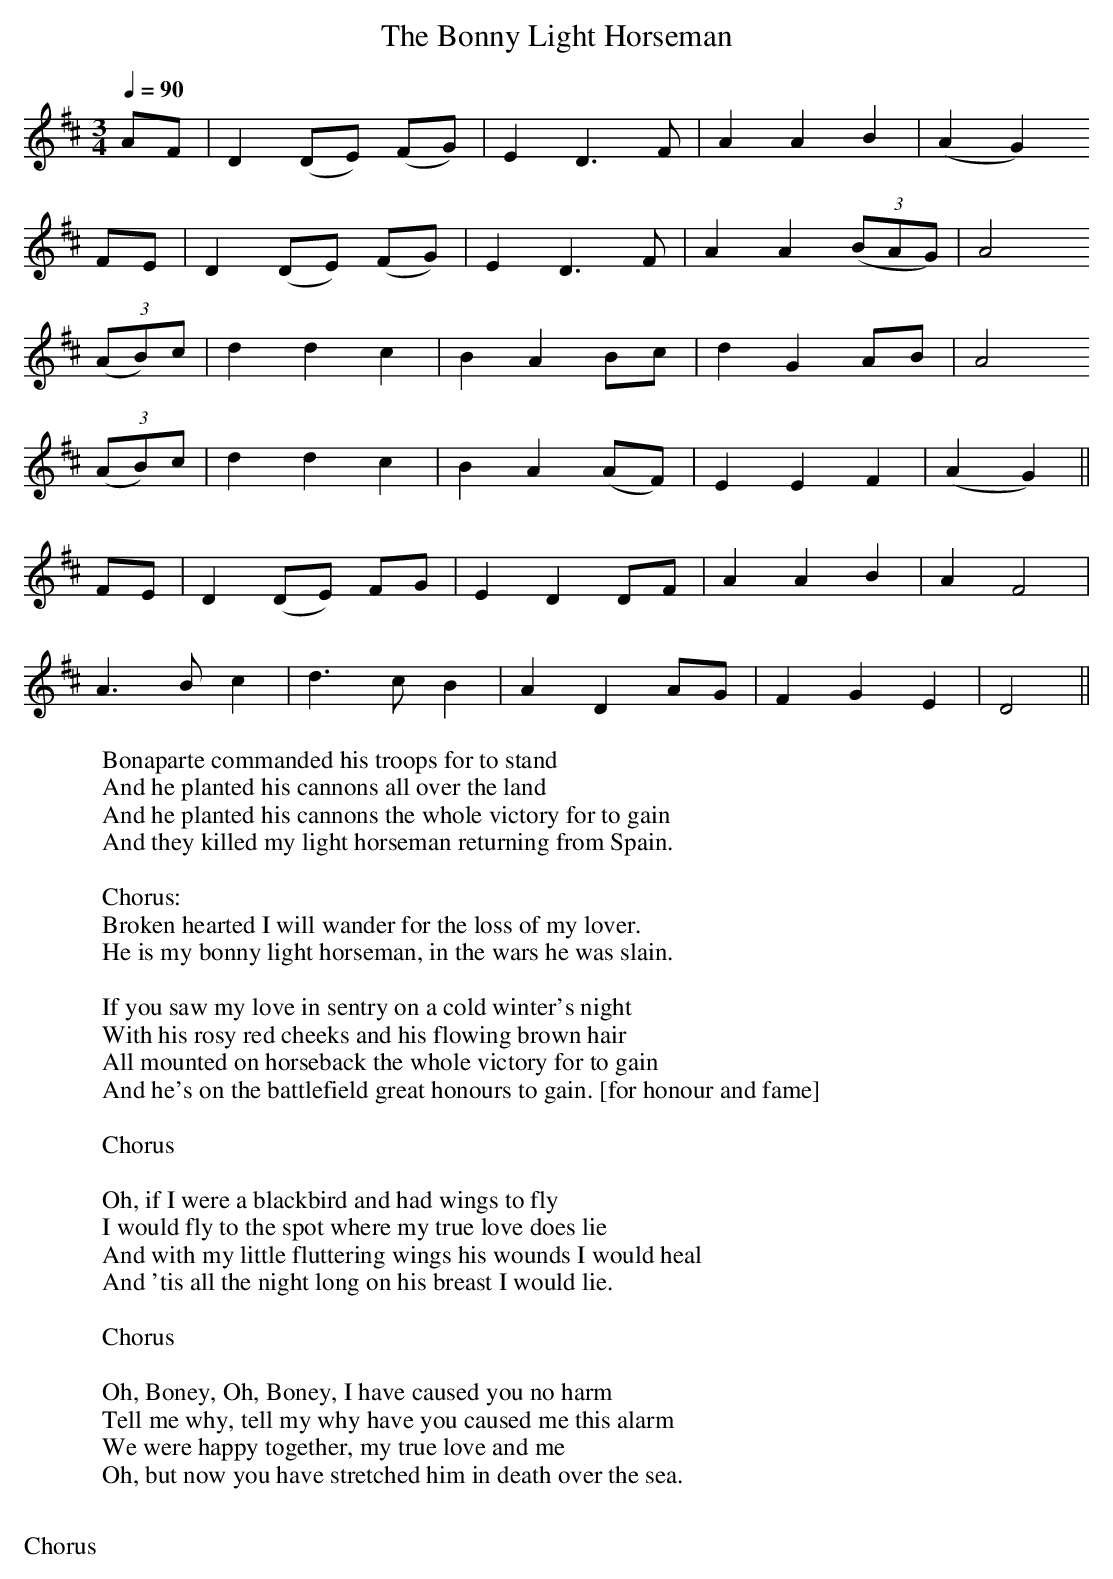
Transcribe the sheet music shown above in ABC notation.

X:1
T:Bonny Light Horseman, The
M:3/4
L:1/8
Q:1/4=90
K:D
AF | D2 (DE) (FG) | E2 D3 F | A2 A2 B2 | (A2 G2)
FE | D2 (DE) (FG) | E2 D3 F | A2 A2 ((3BAG) | A4
((3AB)c | d2 d2 c2 | B2 A2 Bc | d2 G2 AB | A4
((3AB)c | d2 d2 c2 | B2 A2 (AF) | E2 E2 F2 | (A2 G2) ||
FE | D2 (DE) FG | E2 D2 DF | A2 A2 B2 | A2 F4 |
A3 B c2 | d3 c B2 | A2 D2 AG | F2 G2 E2 | D4 ||
W:Bonaparte commanded his troops for to stand
W:And he planted his cannons all over the land
W:And he planted his cannons the whole victory for to gain
W:And they killed my light horseman returning from Spain.
W:
W:Chorus:
W:Broken hearted I will wander for the loss of my lover.
W:He is my bonny light horseman, in the wars he was slain.
W:
W:If you saw my love in sentry on a cold winter's night
W:With his rosy red cheeks and his flowing brown hair
W:All mounted on horseback the whole victory for to gain
W:And he's on the battlefield great honours to gain. [for honour and fame]
W:
W:Chorus
W:
W:Oh, if I were a blackbird and had wings to fly
W:I would fly to the spot where my true love does lie
W:And with my little fluttering wings his wounds I would heal
W:And 'tis all the night long on his breast I would lie.
W:
W:Chorus
W:
W:Oh, Boney, Oh, Boney, I have caused you no harm
W:Tell me why, tell my why have you caused me this alarm
W:We were happy together, my true love and me
W:Oh, but now you have stretched him in death over the sea.
W:
W:Chorus
